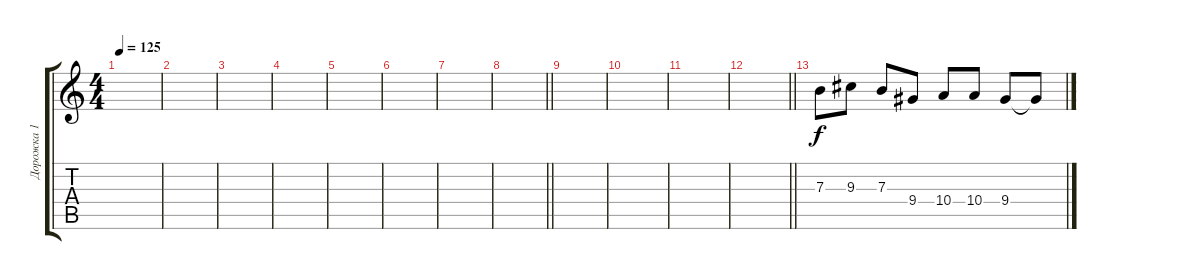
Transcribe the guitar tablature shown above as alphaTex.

\track ("Дорожка 1" "Дорожка 1") {instrument distortionguitar}
\staff {score tabs}
\tuning (Db4 Ab3 E3 B2 Gb2 B1) {hide}
\ts (4 4)
\tempo 125
\clef g2
\ks c
|
|
|
|
|
|
|
\barLineRight lightlight
|
\section ("" " ")
|
|
|
\barLineRight lightlight
|
\section ("" " ")
7.3.8 9.3.8 7.3.8 9.4.8 10.4.8 10.4.8 9.4.8 9.4{t}.8
